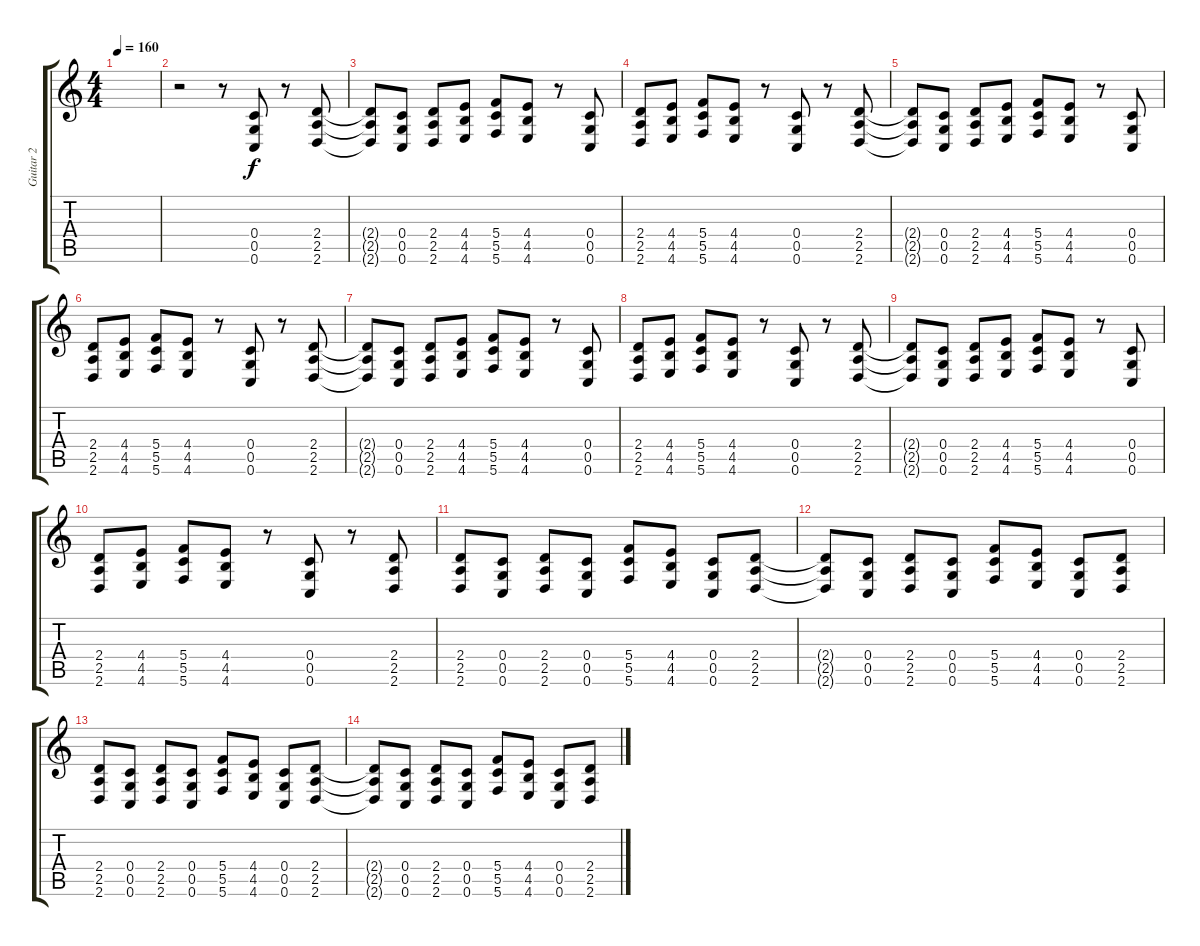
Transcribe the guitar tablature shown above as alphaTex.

\track ("Guitar 2" "Guitar 2") {instrument overdrivenguitar}
\staff {score tabs}
\tuning (D4 A3 F3 C3 G2 C2) {hide}
\ts (4 4)
\tempo 160
\clef g2
\ks c
|
r.2 r.8 (0.4 0.5 0.6).8 r.8 (2.4 2.5 2.6).8 |
(2.4{t} 2.5{t} 2.6{t}).8 (0.4 0.5 0.6).8 (2.4 2.5 2.6).8 (4.4 4.5 4.6).8 (5.4 5.5 5.6).8 (4.4 4.5 4.6).8 r.8 (0.4 0.5 0.6).8 |
(2.4 2.5 2.6).8 (4.4 4.5 4.6).8 (5.4 5.5 5.6).8 (4.4 4.5 4.6).8 r.8 (0.4 0.5 0.6).8 r.8 (2.4 2.5 2.6).8 |
(2.4{t} 2.5{t} 2.6{t}).8 (0.4 0.5 0.6).8 (2.4 2.5 2.6).8 (4.4 4.5 4.6).8 (5.4 5.5 5.6).8 (4.4 4.5 4.6).8 r.8 (0.4 0.5 0.6).8 |
(2.4 2.5 2.6).8 (4.4 4.5 4.6).8 (5.4 5.5 5.6).8 (4.4 4.5 4.6).8 r.8 (0.4 0.5 0.6).8 r.8 (2.4 2.5 2.6).8 |
(2.4{t} 2.5{t} 2.6{t}).8 (0.4 0.5 0.6).8 (2.4 2.5 2.6).8 (4.4 4.5 4.6).8 (5.4 5.5 5.6).8 (4.4 4.5 4.6).8 r.8 (0.4 0.5 0.6).8 |
(2.4 2.5 2.6).8 (4.4 4.5 4.6).8 (5.4 5.5 5.6).8 (4.4 4.5 4.6).8 r.8 (0.4 0.5 0.6).8 r.8 (2.4 2.5 2.6).8 |
(2.4{t} 2.5{t} 2.6{t}).8 (0.4 0.5 0.6).8 (2.4 2.5 2.6).8 (4.4 4.5 4.6).8 (5.4 5.5 5.6).8 (4.4 4.5 4.6).8 r.8 (0.4 0.5 0.6).8 |
(2.4 2.5 2.6).8 (4.4 4.5 4.6).8 (5.4 5.5 5.6).8 (4.4 4.5 4.6).8 r.8 (0.4 0.5 0.6).8 r.8 (2.4 2.5 2.6).8 |
(2.4 2.5 2.6).8 (0.4 0.5 0.6).8 (2.4 2.5 2.6).8 (0.4 0.5 0.6).8 (5.4 5.5 5.6).8 (4.4 4.5 4.6).8 (0.4 0.5 0.6).8 (2.4 2.5 2.6).8 |
(2.4{t} 2.5{t} 2.6{t}).8 (0.4 0.5 0.6).8 (2.4 2.5 2.6).8 (0.4 0.5 0.6).8 (5.4 5.5 5.6).8 (4.4 4.5 4.6).8 (0.4 0.5 0.6).8 (2.4 2.5 2.6).8 |
(2.4 2.5 2.6).8 (0.4 0.5 0.6).8 (2.4 2.5 2.6).8 (0.4 0.5 0.6).8 (5.4 5.5 5.6).8 (4.4 4.5 4.6).8 (0.4 0.5 0.6).8 (2.4 2.5 2.6).8 |
(2.4{t} 2.5{t} 2.6{t}).8 (0.4 0.5 0.6).8 (2.4 2.5 2.6).8 (0.4 0.5 0.6).8 (5.4 5.5 5.6).8 (4.4 4.5 4.6).8 (0.4 0.5 0.6).8 (2.4 2.5 2.6).8
